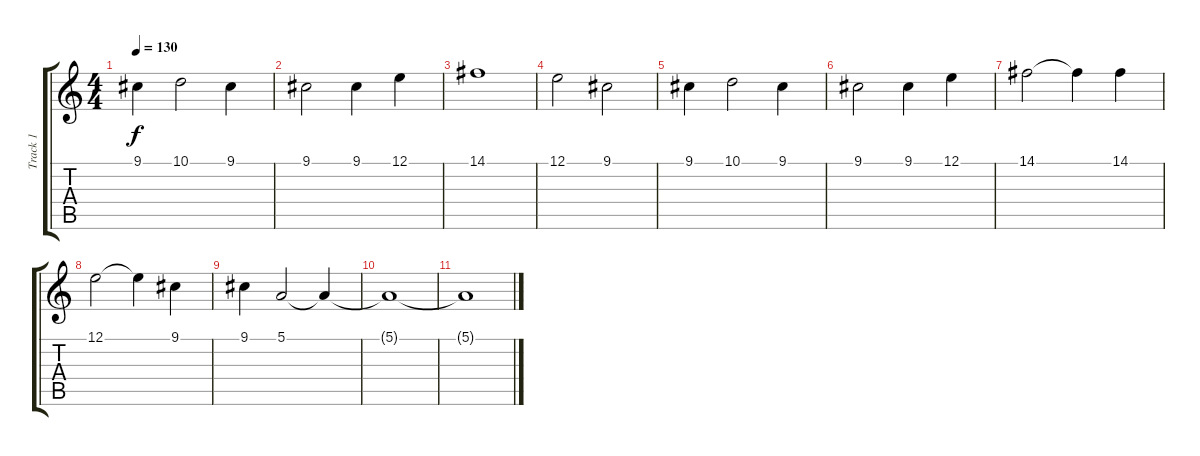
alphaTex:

\track ("Track 1" "Track 1") {instrument piccolo}
\staff {score tabs}
\tuning (E4 B3 G3 D3 A2 E2) {hide}
\ts (4 4)
\tempo 130
\clef g2
\ks c
9.1.4{dy f} 10.1.2 9.1.4 |
9.1.2 9.1.4 12.1.4 |
14.1.1 |
12.1.2 9.1.2 |
9.1.4 10.1.2 9.1.4 |
9.1.2 9.1.4 12.1.4 |
14.1.2 14.1{t}.4 14.1.4 |
12.1.2 12.1{t}.4 9.1.4 |
9.1.4 5.1.2 5.1{t}.4 |
5.1{t}.1 |
5.1{t}.1
